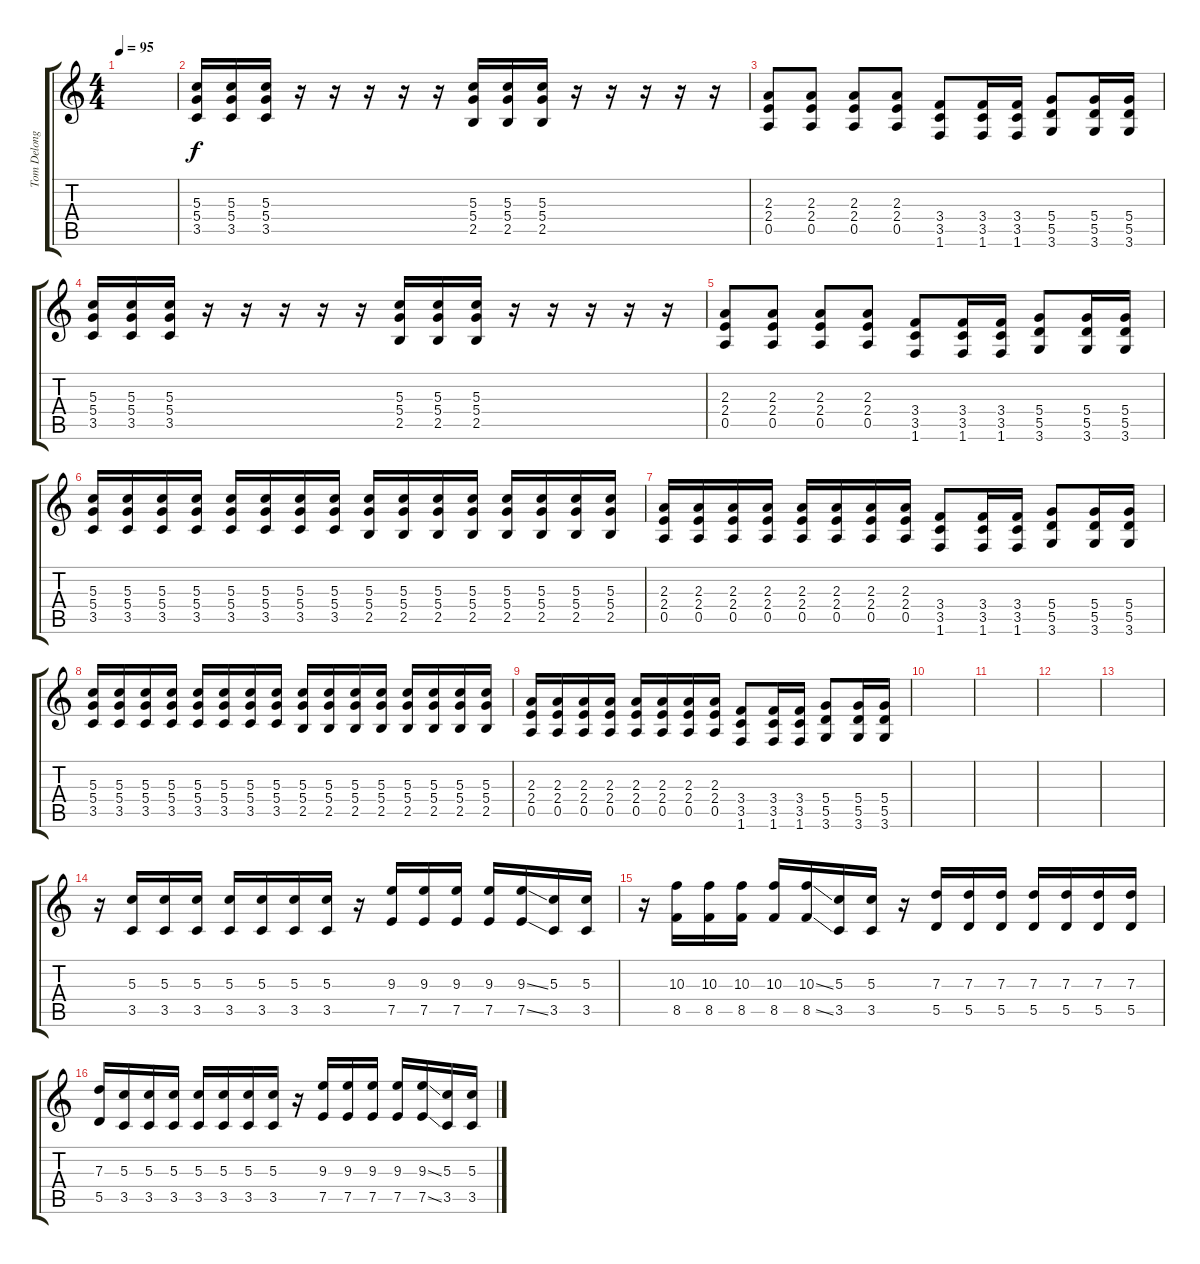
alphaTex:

\track ("Tom Delonge" "Tom Delong") {instrument distortionguitar}
\staff {score tabs}
\tuning (E4 B3 G3 D3 A2 E2) {hide}
\ts (4 4)
\tempo 95
\clef g2
\ks c
|
(5.3 5.4 3.5).16 (5.3 5.4 3.5).16 (5.3 5.4 3.5).16 r.16 r.16 r.16 r.16 r.16 (5.3 5.4 2.5).16 (5.3 5.4 2.5).16 (5.3 5.4 2.5).16 r.16 r.16 r.16 r.16 r.16 |
(2.3 2.4 0.5).8 (2.3 2.4 0.5).8 (2.3 2.4 0.5).8 (2.3 2.4 0.5).8 (3.4 3.5 1.6).8 (3.4 3.5 1.6).16 (3.4 3.5 1.6).16 (5.4 5.5 3.6).8 (5.4 5.5 3.6).16 (5.4 5.5 3.6).16 |
(5.3 5.4 3.5).16 (5.3 5.4 3.5).16 (5.3 5.4 3.5).16 r.16 r.16 r.16 r.16 r.16 (5.3 5.4 2.5).16 (5.3 5.4 2.5).16 (5.3 5.4 2.5).16 r.16 r.16 r.16 r.16 r.16 |
(2.3 2.4 0.5).8 (2.3 2.4 0.5).8 (2.3 2.4 0.5).8 (2.3 2.4 0.5).8 (3.4 3.5 1.6).8 (3.4 3.5 1.6).16 (3.4 3.5 1.6).16 (5.4 5.5 3.6).8 (5.4 5.5 3.6).16 (5.4 5.5 3.6).16 |
(5.3 5.4 3.5).16 (5.3 5.4 3.5).16 (5.3 5.4 3.5).16 (5.3 5.4 3.5).16 (5.3 5.4 3.5).16 (5.3 5.4 3.5).16 (5.3 5.4 3.5).16 (5.3 5.4 3.5).16 (5.3 5.4 2.5).16 (5.3 5.4 2.5).16 (5.3 5.4 2.5).16 (5.3 5.4 2.5).16 (5.3 5.4 2.5).16 (5.3 5.4 2.5).16 (5.3 5.4 2.5).16 (5.3 5.4 2.5).16 |
(2.3 2.4 0.5).16 (2.3 2.4 0.5).16 (2.3 2.4 0.5).16 (2.3 2.4 0.5).16 (2.3 2.4 0.5).16 (2.3 2.4 0.5).16 (2.3 2.4 0.5).16 (2.3 2.4 0.5).16 (3.4 3.5 1.6).8 (3.4 3.5 1.6).16 (3.4 3.5 1.6).16 (5.4 5.5 3.6).8 (5.4 5.5 3.6).16 (5.4 5.5 3.6).16 |
(5.3 5.4 3.5).16 (5.3 5.4 3.5).16 (5.3 5.4 3.5).16 (5.3 5.4 3.5).16 (5.3 5.4 3.5).16 (5.3 5.4 3.5).16 (5.3 5.4 3.5).16 (5.3 5.4 3.5).16 (5.3 5.4 2.5).16 (5.3 5.4 2.5).16 (5.3 5.4 2.5).16 (5.3 5.4 2.5).16 (5.3 5.4 2.5).16 (5.3 5.4 2.5).16 (5.3 5.4 2.5).16 (5.3 5.4 2.5).16 |
(2.3 2.4 0.5).16 (2.3 2.4 0.5).16 (2.3 2.4 0.5).16 (2.3 2.4 0.5).16 (2.3 2.4 0.5).16 (2.3 2.4 0.5).16 (2.3 2.4 0.5).16 (2.3 2.4 0.5).16 (3.4 3.5 1.6).8 (3.4 3.5 1.6).16 (3.4 3.5 1.6).16 (5.4 5.5 3.6).8 (5.4 5.5 3.6).16 (5.4 5.5 3.6).16 |
|
|
|
|
r.16 (5.3 3.5).16 (5.3 3.5).16 (5.3 3.5).16 (5.3 3.5).16 (5.3 3.5).16 (5.3 3.5).16 (5.3 3.5).16 r.16 (9.3 7.5).16 (9.3 7.5).16 (9.3 7.5).16 (9.3 7.5).16 (9.3{ss} 7.5{ss}).16 (5.3 3.5).16 (5.3 3.5).16 |
r.16 (10.3 8.5).16 (10.3 8.5).16 (10.3 8.5).16 (10.3 8.5).16 (10.3{ss} 8.5{ss}).16 (5.3 3.5).16 (5.3 3.5).16 r.16 (7.3 5.5).16 (7.3 5.5).16 (7.3 5.5).16 (7.3 5.5).16 (7.3 5.5).16 (7.3 5.5).16 (7.3 5.5).16 |
(7.3 5.5).16 (5.3 3.5).16 (5.3 3.5).16 (5.3 3.5).16 (5.3 3.5).16 (5.3 3.5).16 (5.3 3.5).16 (5.3 3.5).16 r.16 (9.3 7.5).16 (9.3 7.5).16 (9.3 7.5).16 (9.3 7.5).16 (9.3{ss} 7.5{ss}).16 (5.3 3.5).16 (5.3 3.5).16
